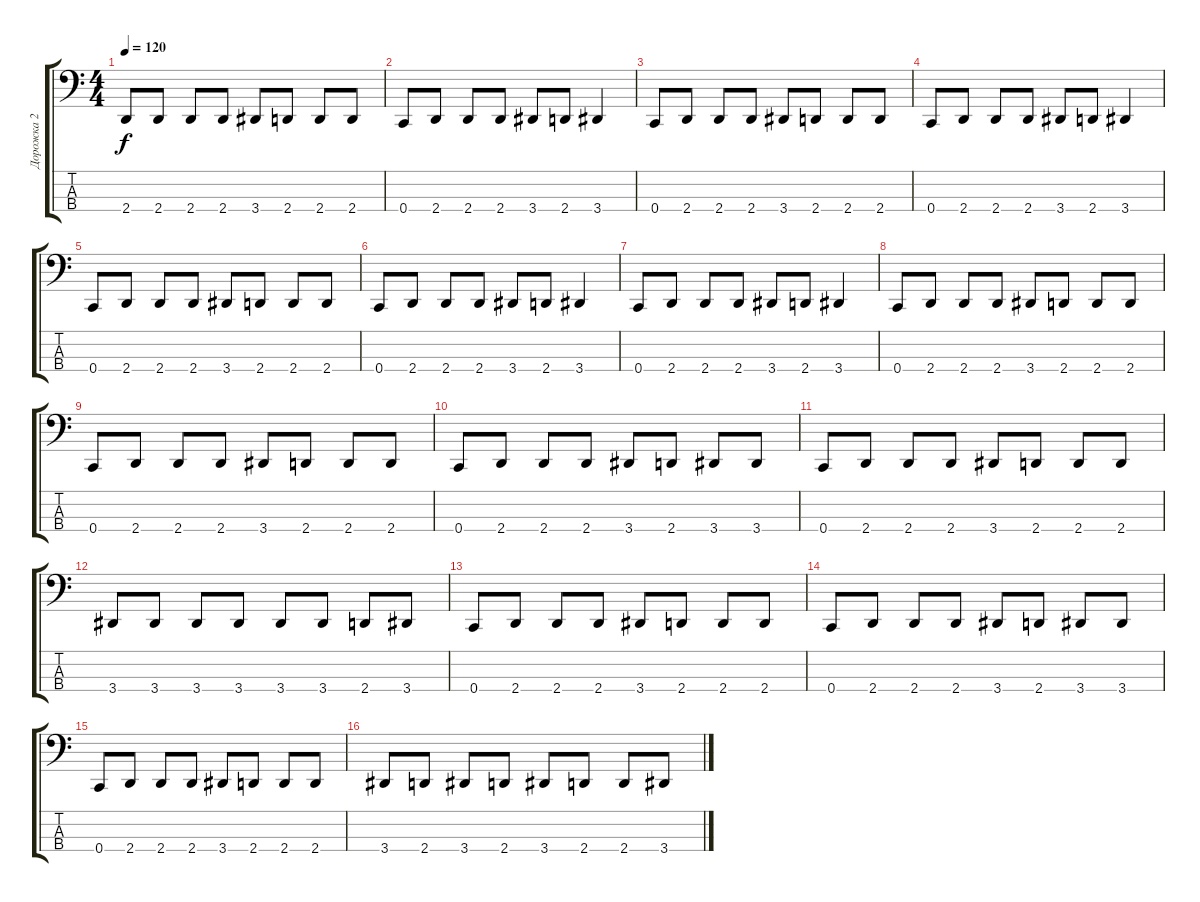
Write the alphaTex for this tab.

\track ("Дорожка 2" "Дорожка 2") {instrument electricbasspick}
\staff {score tabs}
\tuning (F2 C2 G1 C1) {hide}
\ts (4 4)
\tempo 120
\clef f4
\ks c
2.4.8{dy f} 2.4.8 2.4.8 2.4.8 3.4.8 2.4.8 2.4.8 2.4.8 |
0.4.8 2.4.8 2.4.8 2.4.8 3.4.8 2.4.8 3.4.4 |
0.4.8 2.4.8 2.4.8 2.4.8 3.4.8 2.4.8 2.4.8 2.4.8 |
0.4.8 2.4.8 2.4.8 2.4.8 3.4.8 2.4.8 3.4.4 |
0.4.8 2.4.8 2.4.8 2.4.8 3.4.8 2.4.8 2.4.8 2.4.8 |
0.4.8 2.4.8 2.4.8 2.4.8 3.4.8 2.4.8 3.4.4 |
0.4.8 2.4.8 2.4.8 2.4.8 3.4.8 2.4.8 3.4.4 |
0.4.8 2.4.8 2.4.8 2.4.8 3.4.8 2.4.8 2.4.8 2.4.8 |
0.4.8 2.4.8 2.4.8 2.4.8 3.4.8 2.4.8 2.4.8 2.4.8 |
0.4.8 2.4.8 2.4.8 2.4.8 3.4.8 2.4.8 3.4.8 3.4.8 |
0.4.8 2.4.8 2.4.8 2.4.8 3.4.8 2.4.8 2.4.8 2.4.8 |
3.4.8 3.4.8 3.4.8 3.4.8 3.4.8 3.4.8 2.4.8 3.4.8 |
0.4.8 2.4.8 2.4.8 2.4.8 3.4.8 2.4.8 2.4.8 2.4.8 |
0.4.8 2.4.8 2.4.8 2.4.8 3.4.8 2.4.8 3.4.8 3.4.8 |
0.4.8 2.4.8 2.4.8 2.4.8 3.4.8 2.4.8 2.4.8 2.4.8 |
3.4.8 2.4.8 3.4.8 2.4.8 3.4.8 2.4.8 2.4.8 3.4.8
